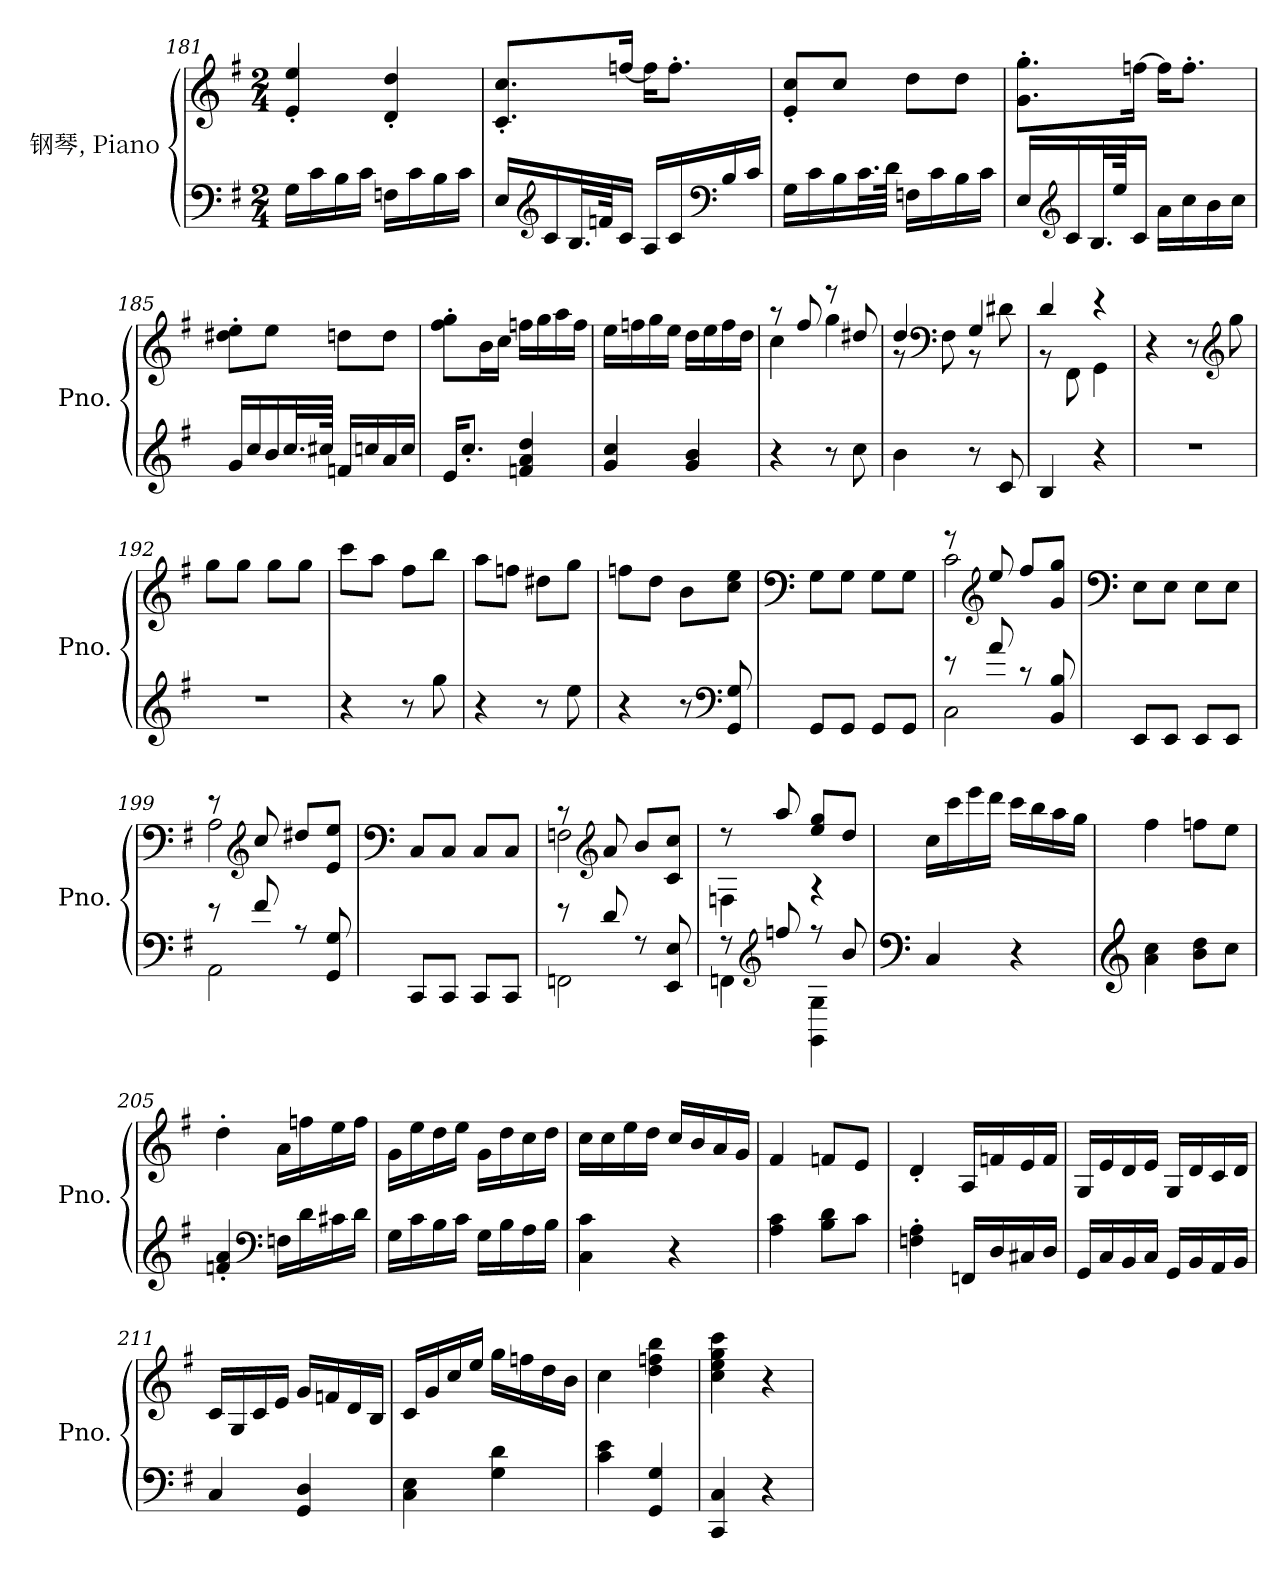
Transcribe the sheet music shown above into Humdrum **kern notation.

**kern	**kern
*part1	*part1
*staff2	*staff1
*I"钢琴, Piano	*
*I'Pno.	*
*clefF4	*clefG2
*k[f#]	*k[f#]
*M2/4	*M2/4
=181	=181
16G\LL	4e/' 4ee/'
16c\	.
16B\	.
16c\JJ	.
16Fn\LL	4d/' 4dd/'
16c\	.
16B\	.
16c\JJ	.
=182	=182
16E/LL	8.c/' 8.cc/'L
*clefG2	*
16c/	.
32.B/L	.
64fn/JK	.
16c/JJ	[16ffn/Jk
16A/LL	16ff\KL]
16c/	8.ff'\J
*clefF4	*
16B/	.
16c/JJ	.
!!LO:LB:g=z
=183	=183
16G\LL	8e/' 8cc/'L
16c\	.
16B\	8cc/J
32.c\L	.
64d\JJJk	.
16Fn\LL	8dd\L
16c\	.
16B\	8dd\J
16c\JJ	.
=184	=184
16E/LL	8.g\' 8.gg\'L
*clefG2	*
16c/	.
32.B/L	.
64ee/JK	.
16c/JJ	[16ffn\Jk
16a\LL	16ff\KL]
16cc\	8.ff'\J
16b\	.
16cc\JJ	.
=185	=185
16g/LL	8dd#X\' 8ee\'L
16cc/	.
16b/	8ee\J
32.cc/L	.
64cc#X/JJJk	.
16fn/LL	8ddn\L
16ccn/	.
16a/	8dd\J
16cc/JJ	.
=186	=186
16e/KL	8ff#\' 8gg\'L
8.cc'/J	.
.	16b\L
.	16cc\JJ
4fn/ 4a/ 4dd/	16ffn\LL
.	16gg\
.	16aa\
.	16ff\JJ
!!LO:LB:g=z
=187	=187
4g/ 4cc/	16ee\LL
.	16ffn\
.	16gg\
.	16ee\JJ
4g/ 4b/	16dd\LL
.	16ee\
.	16ff\
.	16dd\JJ
=188	=188
*	*^
4r	8r	4cc\
.	8ff#/	.
8r	8r	4gg\
8cc\	8dd#X/	.
=189	=189	=189
4b\	4dd/	8r
*	*clefF4	*
.	.	8F#\
8r	4G/	8r
8c/	.	8d#X\
=190	=190	=190
4B/	4d/	8r
.	.	8FF#\
4r	4r	4GG\
*	*v	*v
=191	=191
2r	4r
.	8r
*	*clefG2
.	8gg\
=192	=192
2r	8gg\L
.	8gg\J
.	8gg\L
.	8gg\J
=193	=193
4r	8ccc\L
.	8aa\J
8r	8ff#\L
8gg\	8bb\J
!!LO:LB:g=z
=194	=194
4r	8aa\L
.	8ffn\J
8r	8dd#X\L
8ee\	8gg\J
=195	=195
4r	8ffn\L
.	8dd\J
8r	8b\L
*clefF4	*
8GG/ 8G/	8cc\ 8ee\J
=196	=196
*	*clefF4
8GG/L	8G\L
8GG/J	8G\J
8GG/L	8G\L
8GG/J	8G\J
=197	=197
*^	*^
8r	2C\	8r	2c\
*	*	*clefG2	*
8a/	.	8ee/	.
8r	.	8ff#/L	.
8BB/ 8B/	.	8g/ 8gg/J	.
*v	*v	*	*
*	*v	*v
=198	=198
*	*clefF4
8EE/L	8E\L
8EE/J	8E\J
8EE/L	8E\L
8EE/J	8E\J
=199	=199
*^	*^
8r	2AA\	8r	2A\
*	*	*clefG2	*
8f#/	.	8cc/	.
8r	.	8dd#X/L	.
8GG/ 8G/	.	8e/ 8ee/J	.
*v	*v	*	*
*	*v	*v
!!LO:LB:g=z
=200	=200
*	*clefF4
8CC/L	8C/L
8CC/J	8C/J
8CC/L	8C/L
8CC/J	8C/J
=201	=201
*^	*^
8r	2FFn\	8r	2Fn\
*	*	*clefG2	*
8d/	.	8a/	.
8r	.	8b/L	.
8EE/ 8E/	.	8c/ 8cc/J	.
=202	=202	=202	=202
8r	4FFn\	8r	4Fn\
*clefG2	*	*	*
8ffn/	.	8aa/	.
8r	4GG\ 4G\	8ee/ 8gg/L	4r
8b/	.	8dd/J	.
*v	*v	*	*
*	*v	*v
=203	=203
*clefF4	*
4C/	16cc\LL
.	16ccc\
.	16eee\
.	16ddd\JJ
4r	16ccc\LL
.	16bb\
.	16aa\
.	16gg\JJ
=204	=204
*clefG2	*
4a\ 4cc\	4ff#\
8b\ 8dd\L	8ffn\L
8cc\J	8ee\J
!!LO:LB:g=z
=205	=205
4fn/' 4a/'	4dd'\
*clefF4	*
16Fn\LL	16a\LL
16d\	16ffn\
16c#X\	16ee\
16d\JJ	16ff\JJ
=206	=206
16G\LL	16g\LL
16c\	16ee\
16B\	16dd\
16c\JJ	16ee\JJ
16G\LL	16g\LL
16B\	16dd\
16A\	16cc\
16B\JJ	16dd\JJ
=207	=207
4C\ 4c\	16cc\LL
.	16cc\
.	16ee\
.	16dd\JJ
4r	16cc/LL
.	16b/
.	16a/
.	16g/JJ
=208	=208
4A\ 4c\	4f#/
8B\ 8d\L	8fn/L
8c\J	8e/J
=209	=209
4Fn\' 4A\'	4d'/
16FFn/LL	16A/LL
16D/	16fn/
16C#X/	16e/
16D/JJ	16f/JJ
!!LO:PB:g=z
=210	=210
16GG/LL	16G/LL
16C/	16e/
16BB/	16d/
16C/JJ	16e/JJ
16GG/LL	16G/LL
16BB/	16d/
16AA/	16c/
16BB/JJ	16d/JJ
=211	=211
4C/	16c/LL
.	16G/
.	16c/
.	16e/JJ
4GG/ 4D/	16g/LL
.	16fn/
.	16d/
.	16B/JJ
=212	=212
4C\ 4E\	16c/LL
.	16g/
.	16cc/
.	16ee/JJ
4G\ 4d\	16gg\LL
.	16ffn\
.	16dd\
.	16b\JJ
=213	=213
4c\ 4e\	4cc\
4GG/ 4G/	4dd\ 4ffn\ 4bb\
=214	=214
4CC/ 4C/	4cc\ 4ee\ 4gg\ 4ccc\
4r	4r
=	=
*-	*-
